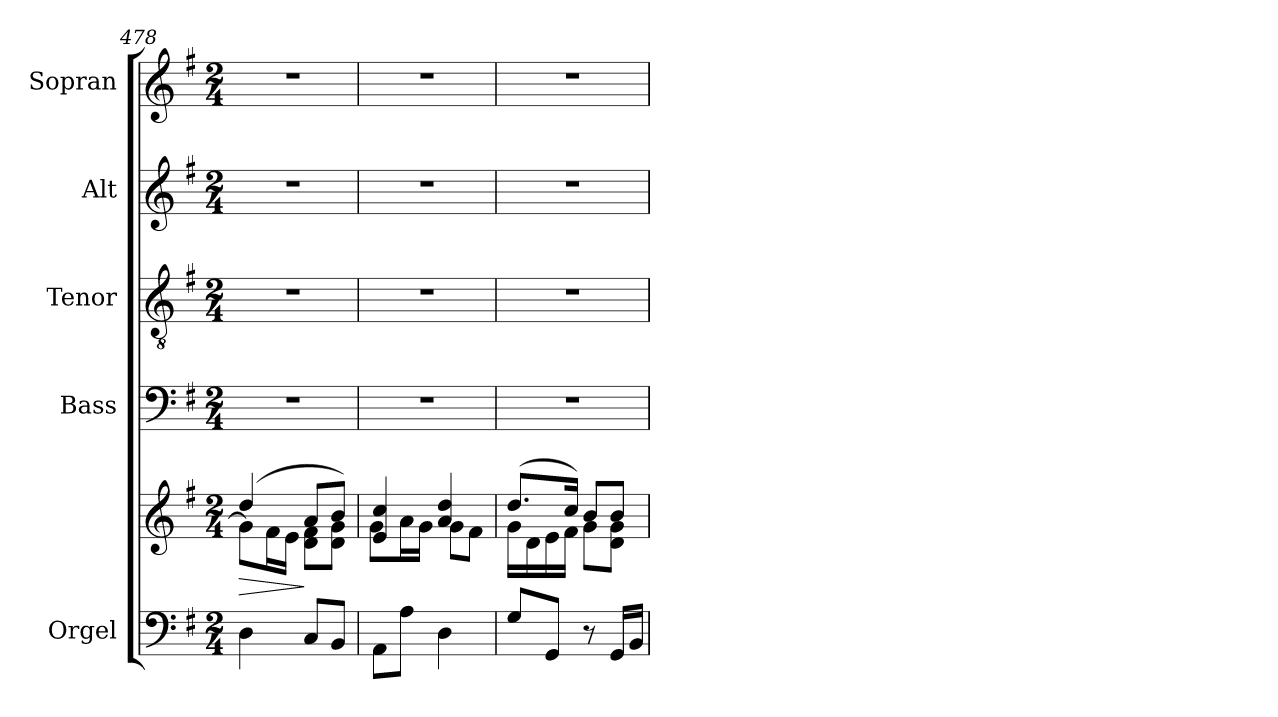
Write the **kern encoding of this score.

**kern	**kern	**dynam	**kern	**kern	**kern	**kern
*part5	*part5	*part5	*part4	*part3	*part2	*part1
*staff6	*staff5	*staff5/6	*staff4	*staff3	*staff2	*staff1
*I"Orgel	*	*	*I"Bass	*I"Tenor	*I"Alt	*I"Sopran
*I'Org.	*	*	*I'B.	*I'T.	*I'A.	*I'S.
*clefF4	*clefG2	*	*clefF4	*clefGv2	*clefG2	*clefG2
*k[f#]	*k[f#]	*	*k[f#]	*k[f#]	*k[f#]	*k[f#]
*G:	*G:	*	*G:	*G:	*G:	*G:
*M2/4	*M2/4	*	*M2/4	*M2/4	*M2/4	*M2/4
=478	=478	=478	=478	=478	=478	=478
!	!	!LO:HP:b	!	!	!	!
*	*^	*	*	*	*	*
4D\	(4dd/	8g\L]	>	2r	2r	2r	2r
.	.	16f#\L	.	.	.	.	.
.	.	16e\JJ	.	.	.	.	.
8C/L	8a/L	8d\ 8f#\L	]	.	.	.	.
8BB/J	8b/J)	8d\ 8g\J	.	.	.	.	.
=479	=479	=479	=479	=479	=479	=479	=479
8AA\L	4e/ 4cc/	8g\L	.	2r	2r	2r	2r
8A\J	.	16a\L	.	.	.	.	.
.	.	16g\JJ	.	.	.	.	.
4D\	4a/ 4dd/	8g\L	.	.	.	.	.
.	.	8f#\J	.	.	.	.	.
=480	=480	=480	=480	=480	=480	=480	=480
8G/L	(>8.dd/L	16g\LL	.	2r	2r	2r	2r
.	.	16d\	.	.	.	.	.
8GG/J	.	16e\	.	.	.	.	.
.	16cc/Jk)	16f#\JJ	.	.	.	.	.
8r	8b/L	8g\L	.	.	.	.	.
16GG/LL	8b/J	8d\ 8g\J	.	.	.	.	.
16BB/JJ	.	.	.	.	.	.	.
*	*v	*v	*	*	*	*	*
=	=	=	=	=	=	=
*-	*-	*-	*-	*-	*-	*-
